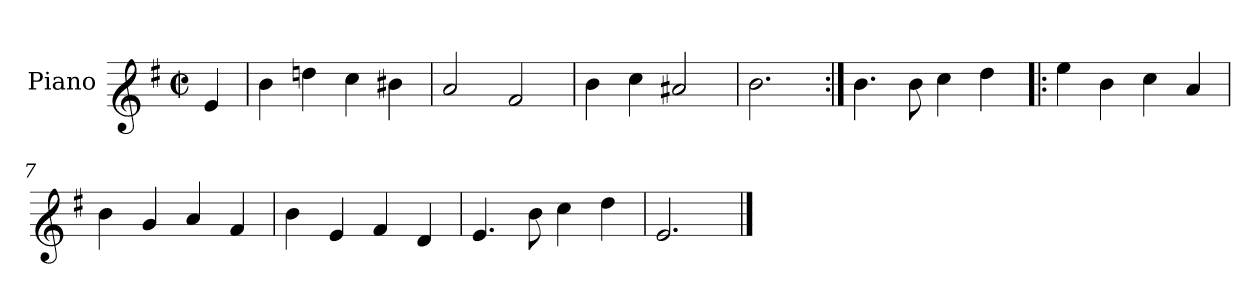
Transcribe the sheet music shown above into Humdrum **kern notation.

**kern
*part1
*staff1
*I"Piano
*I'Pno.
*clefG1
*k[f#]
*M2/2
*met(c|)
=
4g/
=1
4dd\
4ffn\
4ee\
4dd#X\
=2
2cc/
2a/
=3
4dd\
4ee\
2cc#X/
=4
2.dd\
=5:|!
4.dd\
8dd\
4ee\
4ff#\
=6!|:
4gg\
4dd\
4ee\
4cc/
=7
4dd\
4b/
4cc/
4a/
=8
4dd\
4g/
4a/
4f#/
=9
4.g/
8dd\
4ee\
4ff#\
=10
2.g/
==
*-
